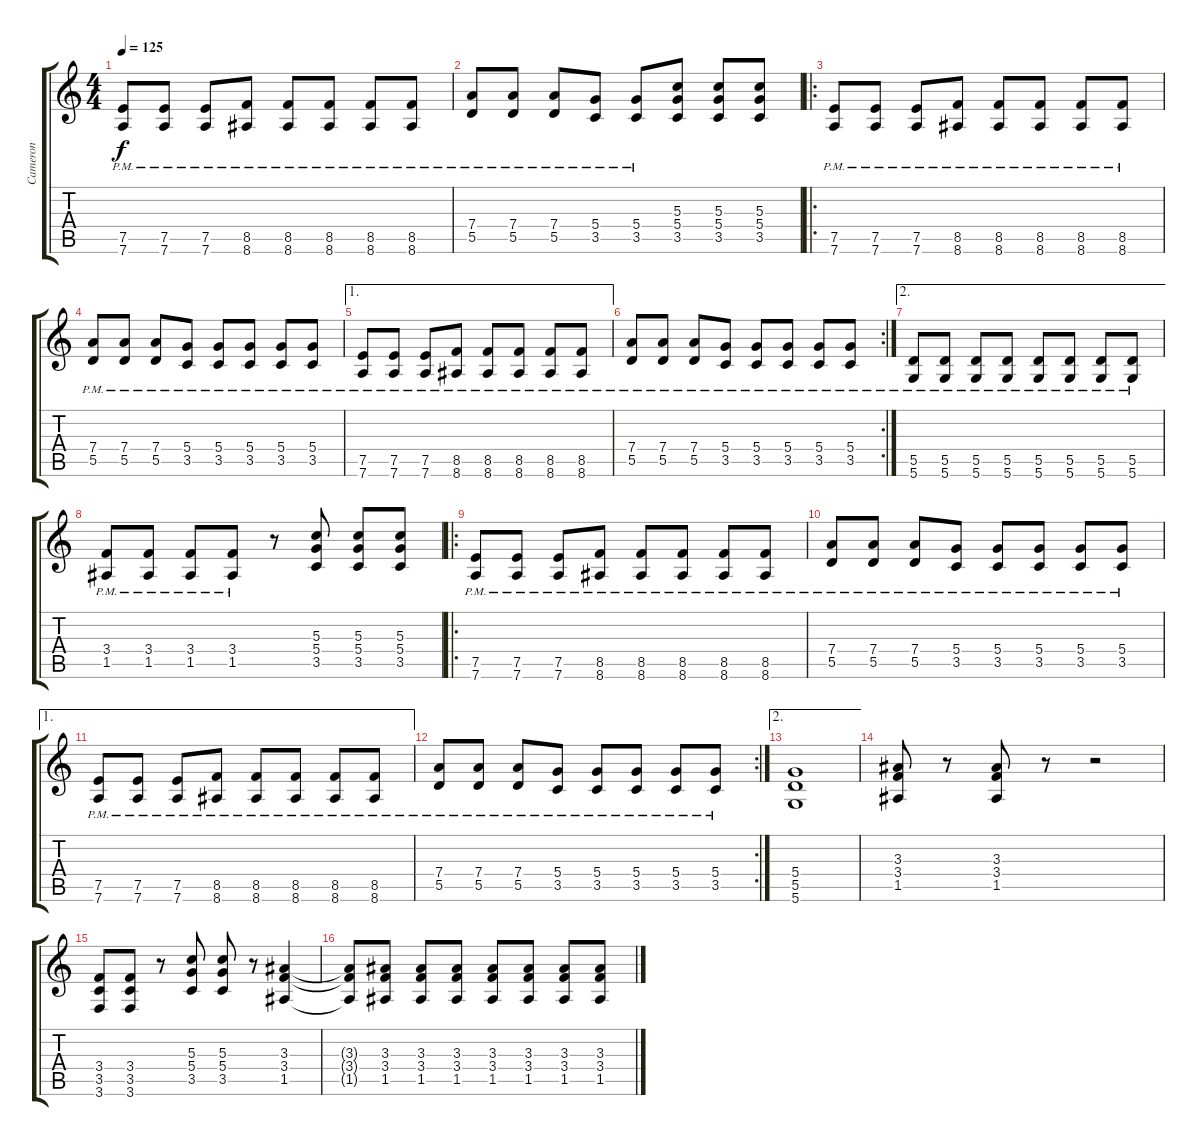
\track ("Cameron" "Cameron") {instrument overdrivenguitar}
\staff {score tabs}
\tuning (E4 B3 G3 D3 A2 D2) {hide}
\ts (4 4)
\tempo 125
\clef g2
\ks c
(7.5{pm} 7.6{pm}).8{dy f} (7.5{pm} 7.6{pm}).8 (7.5{pm} 7.6{pm}).8 (8.5{pm} 8.6{pm}).8 (8.5{pm} 8.6{pm}).8 (8.5{pm} 8.6{pm}).8 (8.5{pm} 8.6{pm}).8 (8.5{pm} 8.6{pm}).8 |
(7.4{pm} 5.5{pm}).8 (7.4{pm} 5.5{pm}).8 (7.4{pm} 5.5{pm}).8 (5.4{pm} 3.5{pm}).8 (5.4{pm} 3.5{pm}).8 (5.3 5.4 3.5).8 (5.3 5.4 3.5).8 (5.3 5.4 3.5).8 |
\ro
(7.5{pm} 7.6{pm}).8{instrument overdrivenguitar} (7.5{pm} 7.6{pm}).8 (7.5{pm} 7.6{pm}).8 (8.5{pm} 8.6{pm}).8 (8.5{pm} 8.6{pm}).8 (8.5{pm} 8.6{pm}).8 (8.5{pm} 8.6{pm}).8 (8.5{pm} 8.6{pm}).8 |
(7.4{pm} 5.5{pm}).8 (7.4{pm} 5.5{pm}).8 (7.4{pm} 5.5{pm}).8 (5.4{pm} 3.5{pm}).8 (5.4{pm} 3.5{pm}).8 (5.4{pm} 3.5{pm}).8 (5.4{pm} 3.5{pm}).8 (5.4{pm} 3.5{pm}).8 |
\ae 1
(7.5{pm} 7.6{pm}).8 (7.5{pm} 7.6{pm}).8 (7.5{pm} 7.6{pm}).8 (8.5{pm} 8.6{pm}).8 (8.5{pm} 8.6{pm}).8 (8.5{pm} 8.6{pm}).8 (8.5{pm} 8.6{pm}).8 (8.5{pm} 8.6{pm}).8 |
\rc 2
(7.4{pm} 5.5{pm}).8 (7.4{pm} 5.5{pm}).8 (7.4{pm} 5.5{pm}).8 (5.4{pm} 3.5{pm}).8 (5.4{pm} 3.5{pm}).8 (5.4{pm} 3.5{pm}).8 (5.4{pm} 3.5{pm}).8 (5.4{pm} 3.5{pm}).8 |
\ae 2
(5.5{pm} 5.6{pm}).8 (5.5{pm} 5.6{pm}).8 (5.5{pm} 5.6{pm}).8 (5.5{pm} 5.6{pm}).8 (5.5{pm} 5.6{pm}).8 (5.5{pm} 5.6{pm}).8 (5.5{pm} 5.6{pm}).8 (5.5{pm} 5.6{pm}).8 |
(3.4{pm} 1.5{pm}).8 (3.4{pm} 1.5{pm}).8 (3.4{pm} 1.5{pm}).8 (3.4{pm} 1.5{pm}).8 r.8 (5.3 5.4 3.5).8 (5.3 5.4 3.5).8 (5.3 5.4 3.5).8 |
\ro
(7.5{pm} 7.6{pm}).8{instrument overdrivenguitar} (7.5{pm} 7.6{pm}).8 (7.5{pm} 7.6{pm}).8 (8.5{pm} 8.6{pm}).8 (8.5{pm} 8.6{pm}).8 (8.5{pm} 8.6{pm}).8 (8.5{pm} 8.6{pm}).8 (8.5{pm} 8.6{pm}).8 |
(7.4{pm} 5.5{pm}).8 (7.4{pm} 5.5{pm}).8 (7.4{pm} 5.5{pm}).8 (5.4{pm} 3.5{pm}).8 (5.4{pm} 3.5{pm}).8 (5.4{pm} 3.5{pm}).8 (5.4{pm} 3.5{pm}).8 (5.4{pm} 3.5{pm}).8 |
\ae 1
(7.5{pm} 7.6{pm}).8 (7.5{pm} 7.6{pm}).8 (7.5{pm} 7.6{pm}).8 (8.5{pm} 8.6{pm}).8 (8.5{pm} 8.6{pm}).8 (8.5{pm} 8.6{pm}).8 (8.5{pm} 8.6{pm}).8 (8.5{pm} 8.6{pm}).8 |
\rc 2
(7.4{pm} 5.5{pm}).8 (7.4{pm} 5.5{pm}).8 (7.4{pm} 5.5{pm}).8 (5.4{pm} 3.5{pm}).8 (5.4{pm} 3.5{pm}).8 (5.4{pm} 3.5{pm}).8 (5.4{pm} 3.5{pm}).8 (5.4{pm} 3.5{pm}).8 |
\ae 2
(5.4 5.5 5.6).1 |
(3.3 3.4 1.5).8 r.8 (3.3 3.4 1.5).8 r.8 r.2 |
(3.4 3.5 3.6).8 (3.4 3.5 3.6).8 r.8 (5.3 5.4 3.5).8 (5.3 5.4 3.5).8 r.8 (3.3 3.4 1.5).4 |
(3.3{t} 3.4{t} 1.5{t}).8 (3.3 3.4 1.5).8 (3.3 3.4 1.5).8 (3.3 3.4 1.5).8 (3.3 3.4 1.5).8 (3.3 3.4 1.5).8 (3.3 3.4 1.5).8 (3.3 3.4 1.5).8
